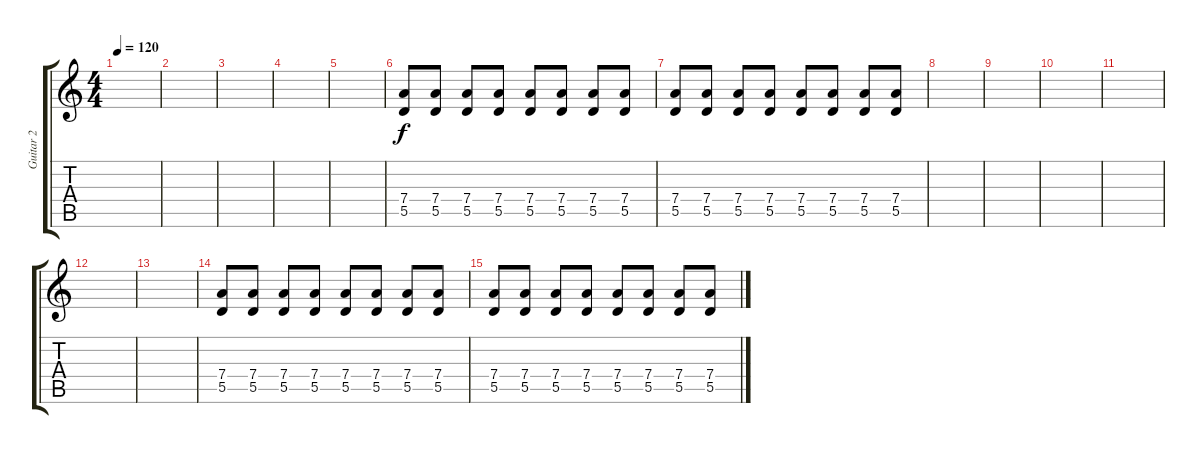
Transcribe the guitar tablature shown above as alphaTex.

\track ("Guitar 2" "Guitar 2") {instrument overdrivenguitar}
\staff {score tabs}
\tuning (E4 B3 G3 D3 A2 E2) {hide}
\ts (4 4)
\tempo 120
\clef g2
\ks c
|
|
|
|
|
(7.4 5.5).8{volume 1} (7.4 5.5).8{volume 2} (7.4 5.5).8{volume 3} (7.4 5.5).8{volume 4} (7.4 5.5).8{volume 7} (7.4 5.5).8{volume 9} (7.4 5.5).8{volume 10} (7.4 5.5).8{volume 11} |
(7.4 5.5).8{volume 8} (7.4 5.5).8{volume 10} (7.4 5.5).8 (7.4 5.5).8 (7.4 5.5).8 (7.4 5.5).8 (7.4 5.5).8 (7.4 5.5).8 |
|
|
|
|
|
|
(7.4 5.5).8{volume 1} (7.4 5.5).8{volume 2} (7.4 5.5).8{volume 3} (7.4 5.5).8{volume 4} (7.4 5.5).8{volume 7} (7.4 5.5).8{volume 9} (7.4 5.5).8{volume 10} (7.4 5.5).8{volume 11} |
(7.4 5.5).8{volume 8} (7.4 5.5).8{volume 10} (7.4 5.5).8 (7.4 5.5).8 (7.4 5.5).8 (7.4 5.5).8 (7.4 5.5).8 (7.4 5.5).8
